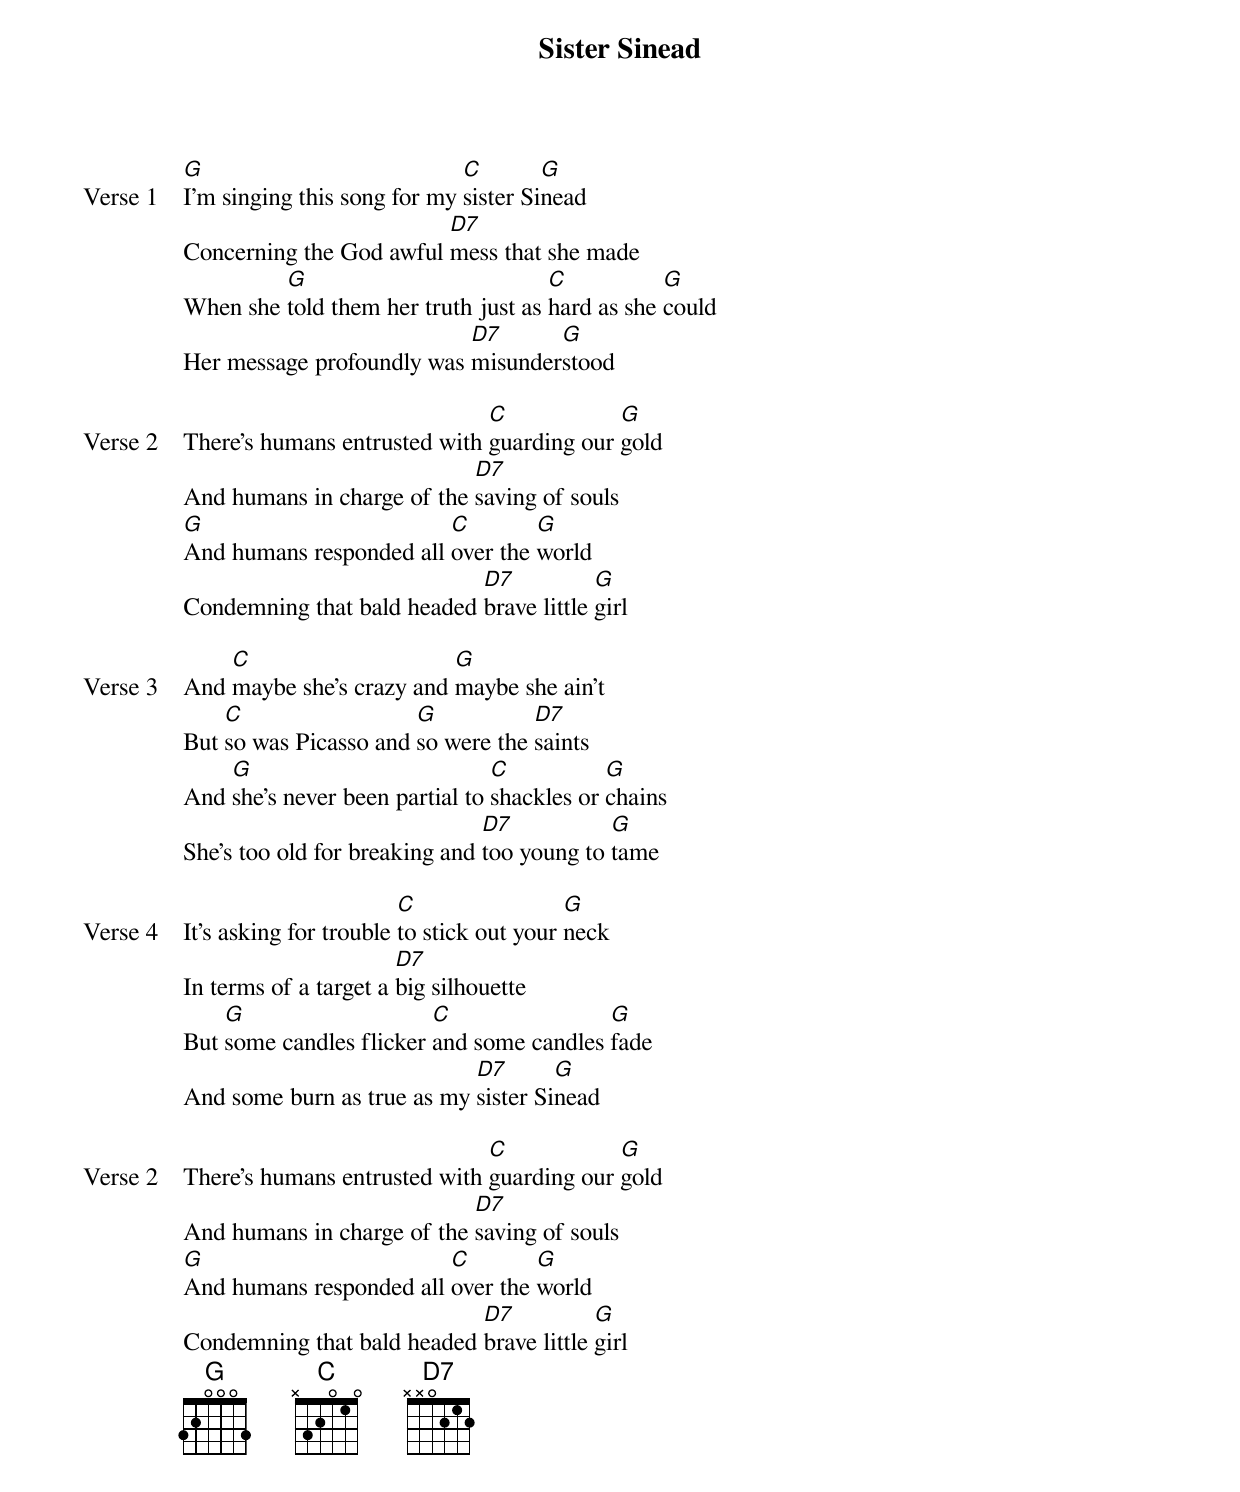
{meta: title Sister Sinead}
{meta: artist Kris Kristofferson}

{start_of_verse: Verse 1}
[G]I'm singing this song for my [C]sister Si[G]nead
Concerning the God awful [D7]mess that she made
When she [G]told them her truth just as [C]hard as she [G]could
Her message profoundly was [D7]misunder[G]stood
{end_of_verse}

{start_of_verse: Verse 2}
There's humans entrusted with [C]guarding our [G]gold
And humans in charge of the [D7]saving of souls
[G]And humans responded all [C]over the [G]world
Condemning that bald headed [D7]brave little [G]girl
{end_of_verse}

{start_of_verse: Verse 3}
And [C]maybe she's crazy and [G]maybe she ain't
But [C]so was Picasso and [G]so were the [D7]saints
And [G]she's never been partial to [C]shackles or [G]chains
She's too old for breaking and [D7]too young to [G]tame
{end_of_verse}

{start_of_verse: Verse 4}
It's asking for trouble [C]to stick out your [G]neck
In terms of a target a [D7]big silhouette
But [G]some candles flicker [C]and some candles [G]fade
And some burn as true as my [D7]sister Si[G]nead
{end_of_verse}

{start_of_verse: Verse 2}
There's humans entrusted with [C]guarding our [G]gold
And humans in charge of the [D7]saving of souls
[G]And humans responded all [C]over the [G]world
Condemning that bald headed [D7]brave little [G]girl
{end_of_verse}
